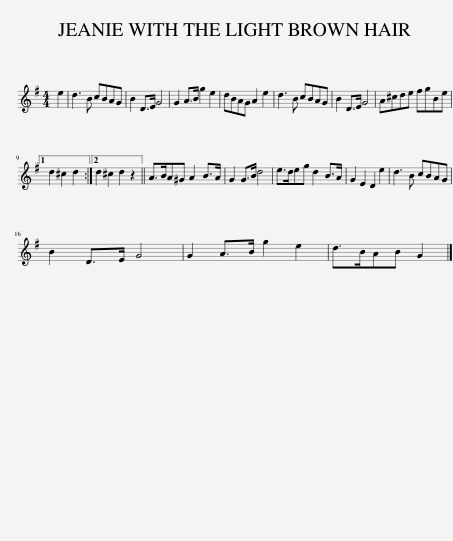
X:1
L:1/8
M:4/4
I:linebreak $
K:G
V:1 treble
V:1
 e2 | d3 B cBAG | B2 D>E G4 | G2 A>B g2 e2 | dBAG A2 e2 | %5
 d3 B cBAG | B2 D>E G4 | A^cde fgBe |1$ d2 ^c2 d2 :|2 d2 ^c2 d2 z2 || %10
 A>BA^G A2 B>A | G2 G>B d4 | e>deg d2 B>A | G2 E2 D2 e2 | d3 B cBAG |$ %15
 B2 D>E G4 | G2 A>B g2 e2 | d>BAB G2 |] %18
